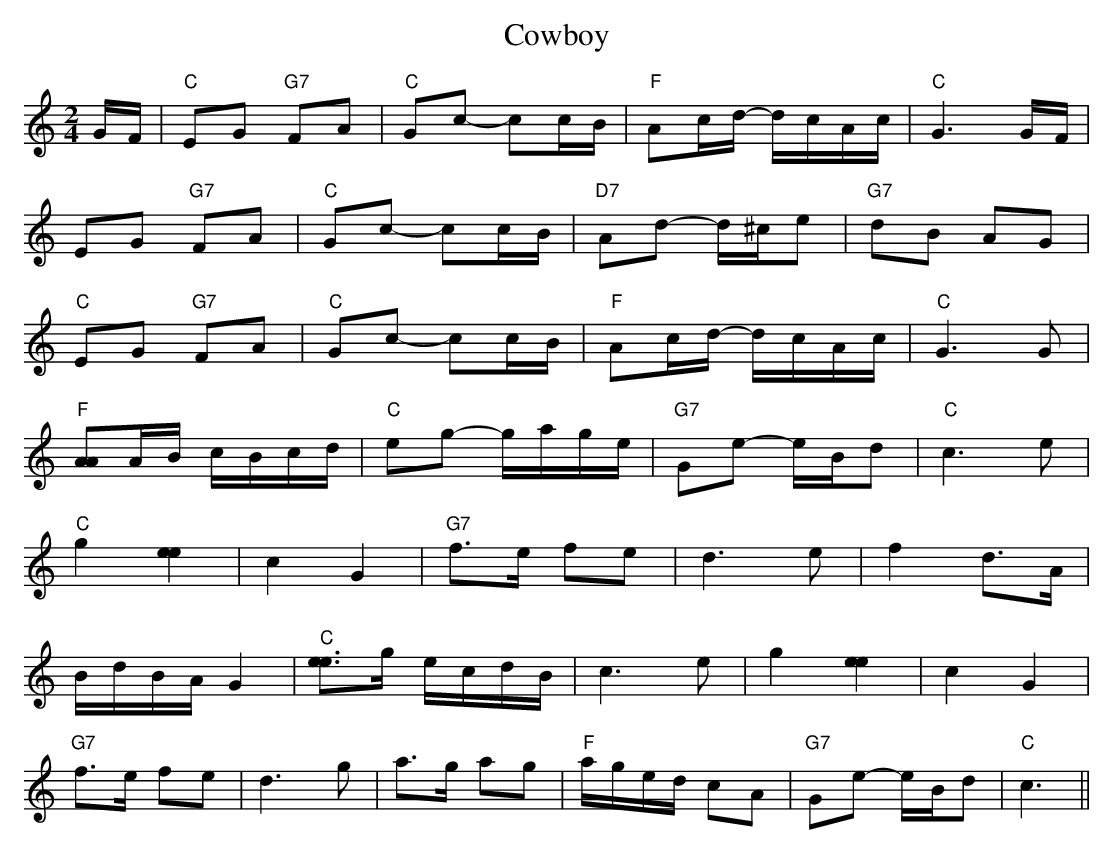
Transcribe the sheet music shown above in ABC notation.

X:1
T:Cowboy
M:2/4
L:1/8
K:C
G/F/|"C"EG "G7"FA|"C"Gc- cc/B/|"F"Ac/d/- d/c/A/c/|"C"G3 G/F/|
EG "G7"FA|"C"Gc- cc/B/|"D7"Ad- d/^c/e|"G7"dB AG|
"C"EG "G7"FA|"C"Gc- cc/B/|"F"Ac/d/- d/c/A/c/|"C"G3 G|
"F"[AA]A/B/ c/B/c/d/|"C"eg- g/a/g/e/|"G7"Ge- e/B/d|"C"c3 e|
"C"g2[e2e2]|c2G2|"G7"f>e fe|d3e|f2 d>A|
B/d/B/A/ G2|"C"[ee]>g e/c/d/B/|c3e| g2 [e2e2]|c2G2|
"G7"f>e fe|d3g|a>g ag|"F"a/g/e/d/ cA|"G7"Ge- e/B/d|"C"c3||
